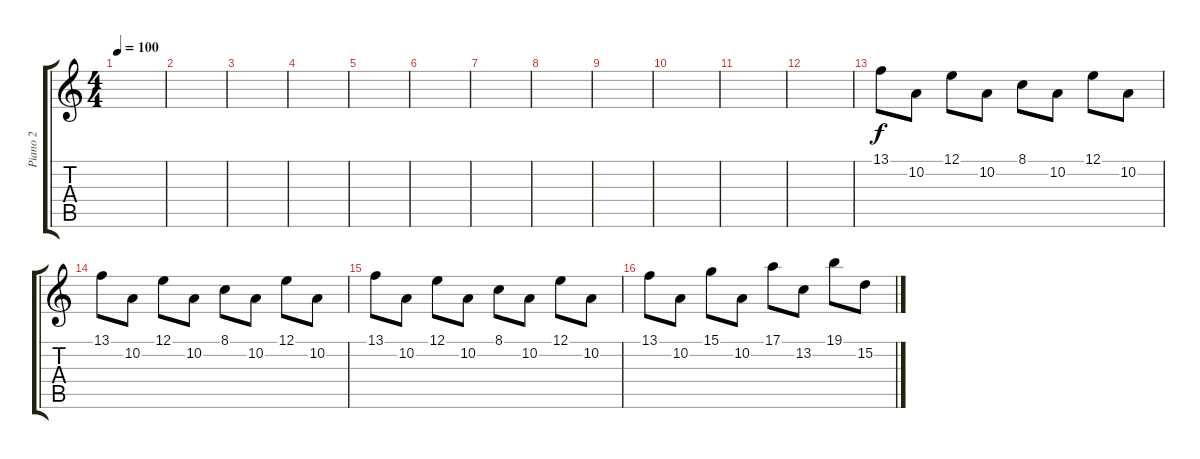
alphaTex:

\track ("Piano 2" "Piano 2") {instrument acousticgrandpiano}
\staff {score tabs}
\tuning (E4 B3 G3 D3 A2 E2) {hide}
\ts (4 4)
\tempo 100
\clef g2
\ks c
|
|
|
|
|
|
|
|
|
|
|
|
13.1.8 10.2.8 12.1.8 10.2.8 8.1.8 10.2.8 12.1.8 10.2.8 |
13.1.8 10.2.8 12.1.8 10.2.8 8.1.8 10.2.8 12.1.8 10.2.8 |
13.1.8 10.2.8 12.1.8 10.2.8 8.1.8 10.2.8 12.1.8 10.2.8 |
13.1.8 10.2.8 15.1.8 10.2.8 17.1.8 13.2.8 19.1.8 15.2.8
